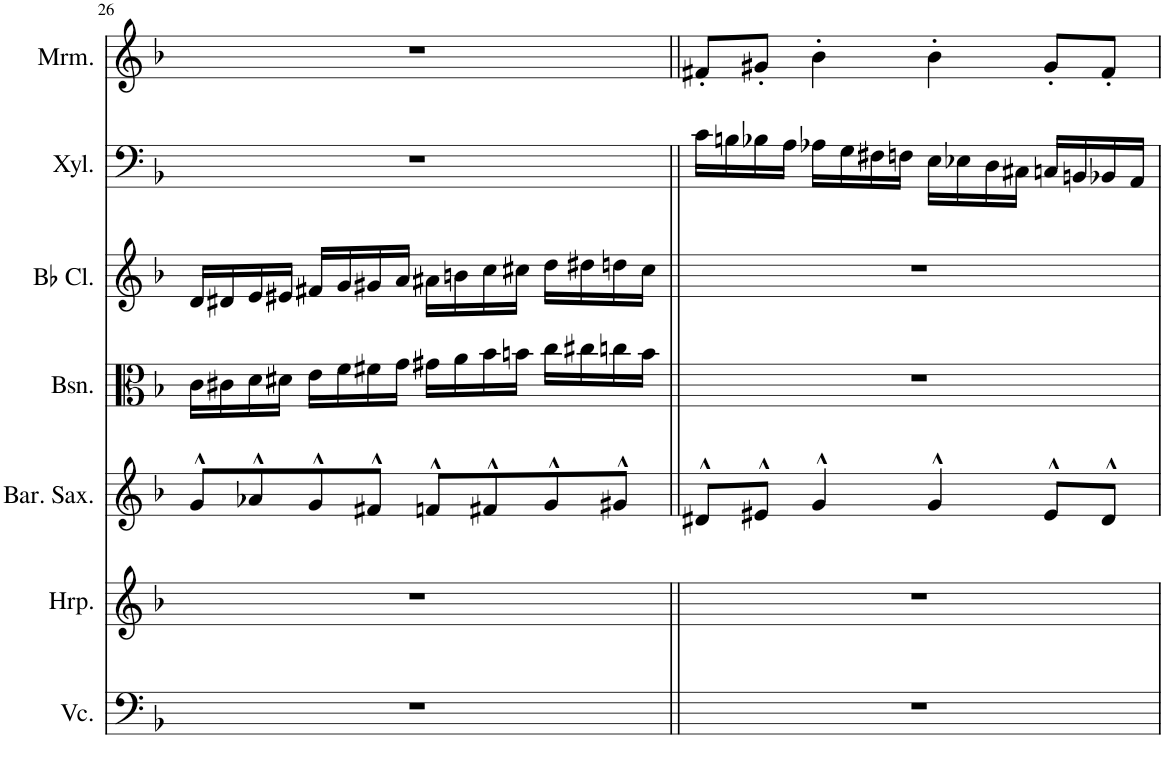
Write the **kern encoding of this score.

**kern	**kern	**kern	**kern	**kern	**kern	**kern
*part7	*part6	*part5	*part4	*part3	*part2	*part1
*staff7	*staff6	*staff5	*staff4	*staff3	*staff2	*staff1
*I"Violoncello	*I"Harp	*I"Baritone Saxophone	*I"Bassoon	*I"Bb Clarinet	*I"Xylophone	*I"Marimba
*I'Vc.	*I'Hrp.	*I'Bar. Sax.	*I'Bsn.	*I'Bb Cl.	*I'Xyl.	*I'Mrm.
!!LO:PB:g=z
*clefF4	*clefG2	*clefG2	*clefC3	*clefG2	*clefF4	*clefG2
*	*Trd8c14	*Trd12c21	*	*Trd1c2	*Trd-7c-12	*
*k[b-]	*k[b-]	*k[b-]	*k[b-]	*k[b-]	*k[b-]	*k[b-]
*M4/4	*M4/4	*M4/4	*M4/4	*M4/4	*M4/4	*M4/4
=26	=26	=26	=26	=26	=26	=26
1r	1r	8g^^/L	16c\LL	16d/LL	1r	1r
.	.	.	16c#X\	16d#X/	.	.
.	.	8a-X^^/	16d\	16e/	.	.
.	.	.	16d#X\JJ	16e#X/JJ	.	.
.	.	8g^^/	16e\LL	16f#X/LL	.	.
.	.	.	16f\	16g/	.	.
.	.	8f#X^^/J	16f#X\	16g#X/	.	.
.	.	.	16g\JJ	16a/JJ	.	.
.	.	8fn^^/L	16g#X\LL	16a#X\LL	.	.
.	.	.	16a\	16bn\	.	.
.	.	8f#X^^/	16b-\	16cc\	.	.
.	.	.	16bn\JJ	16cc#X\JJ	.	.
.	.	8g^^/	16cc\LL	16dd\LL	.	.
.	.	.	16cc#X\	16dd#X\	.	.
.	.	8g#X^^/J	16ccn\	16ddn\	.	.
.	.	.	16b\JJ	16cc#\JJ	.	.
=27||	=27||	=27||	=27||	=27||	=27||	=27||
1r	1r	8d#X^^/L	1r	1r	16c\LL	8f#X'/L
.	.	.	.	.	16Bn\	.
.	.	8e#X^^/J	.	.	16B-X\	8g#X'/J
.	.	.	.	.	16A\JJ	.
.	.	4g^^/	.	.	16A-X\LL	4b-'\
.	.	.	.	.	16G\	.
.	.	.	.	.	16F#X\	.
.	.	.	.	.	16Fn\JJ	.
.	.	4g^^/	.	.	16E\LL	4b-'\
.	.	.	.	.	16E-X\	.
.	.	.	.	.	16D\	.
.	.	.	.	.	16C#X\JJ	.
.	.	8e#^^/L	.	.	16Cn/LL	8g#'/L
.	.	.	.	.	16BBn/	.
.	.	8d#^^/J	.	.	16BB-X/	8f#'/J
.	.	.	.	.	16AA/JJ	.
=	=	=	=	=	=	=
*-	*-	*-	*-	*-	*-	*-
